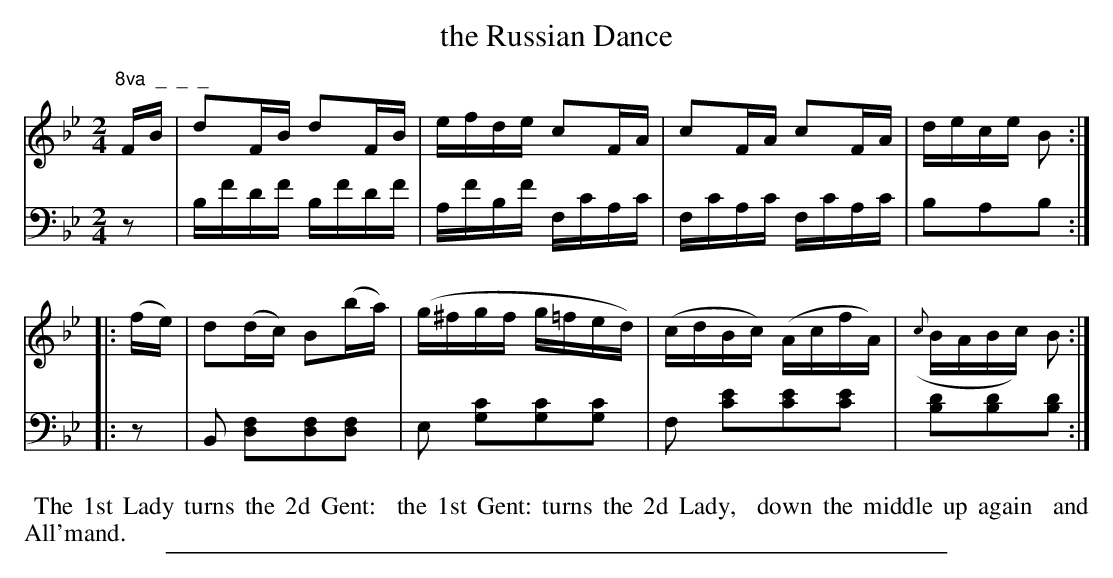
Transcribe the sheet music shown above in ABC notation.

X:1
T: the Russian Dance
M: 2/4
L: 1/16
K: Bb
V: 1 staves=2
"^8va  _  _  _"FB |\
d2FB d2FB | efde c2FA |\
c2FA c2FA | dece B2 :|
|: (fe) |\
d2(dc) B2(ba) | (g^fgf g=fed) |\
(cdBc) (AcfA) | ({c}BABc) B2 :|
V: 2 clef=bass middle=D
z2 |\
Bfdf Bfdf | AfBf FcAc |\
FcAc FcAc | B2A2B2 :|
|: z2 |\
B,2 [F2D2][F2D2][F2D2] | E2 [c2G2][c2G2][c2G2] |\
F2 [e2c2][e2c2][e2c2] | [d2B2][d2B2][d2B2] :|
